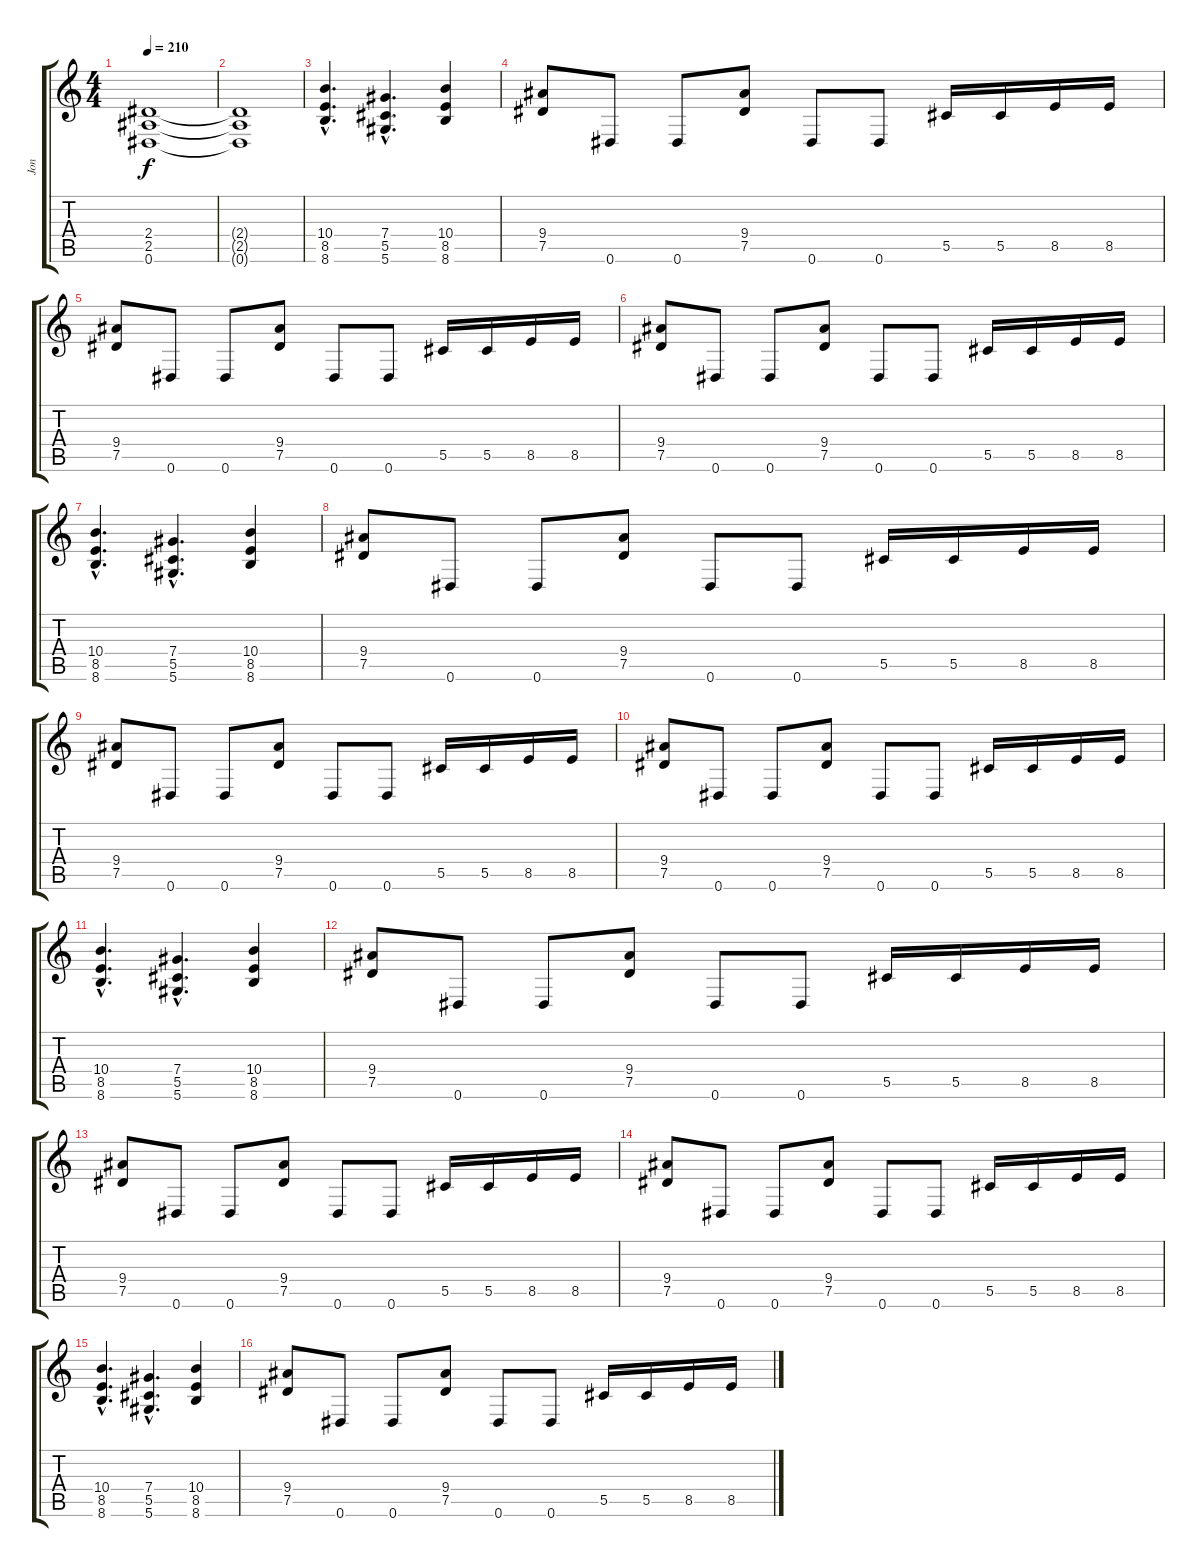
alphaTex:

\track ("Jon" "Jon") {instrument distortionguitar}
\staff {score tabs}
\tuning (Eb4 Bb3 Gb3 Db3 Ab2 Eb2) {hide}
\ts (4 4)
\tempo 210
\clef g2
\ks c
(2.4{t} 2.5{t} 0.6{t}).1{dy f} |
(2.4{t} 2.5{t} 0.6{t}).1 |
(10.4{hac} 8.5{hac} 8.6{hac}).4{d} (7.4{hac} 5.5{hac} 5.6{hac}).4{d} (10.4 8.5 8.6).4 |
(9.4 7.5).8 0.6.8 0.6.8 (9.4 7.5).8 0.6.8 0.6.8 5.5.16 5.5.16 8.5.16 8.5.16 |
(9.4 7.5).8 0.6.8 0.6.8 (9.4 7.5).8 0.6.8 0.6.8 5.5.16 5.5.16 8.5.16 8.5.16 |
(9.4 7.5).8 0.6.8 0.6.8 (9.4 7.5).8 0.6.8 0.6.8 5.5.16 5.5.16 8.5.16 8.5.16 |
(10.4{hac} 8.5{hac} 8.6{hac}).4{d} (7.4{hac} 5.5{hac} 5.6{hac}).4{d} (10.4 8.5 8.6).4 |
(9.4 7.5).8 0.6.8 0.6.8 (9.4 7.5).8 0.6.8 0.6.8 5.5.16 5.5.16 8.5.16 8.5.16 |
(9.4 7.5).8 0.6.8 0.6.8 (9.4 7.5).8 0.6.8 0.6.8 5.5.16 5.5.16 8.5.16 8.5.16 |
(9.4 7.5).8 0.6.8 0.6.8 (9.4 7.5).8 0.6.8 0.6.8 5.5.16 5.5.16 8.5.16 8.5.16 |
(10.4{hac} 8.5{hac} 8.6{hac}).4{d} (7.4{hac} 5.5{hac} 5.6{hac}).4{d} (10.4 8.5 8.6).4 |
(9.4 7.5).8 0.6.8 0.6.8 (9.4 7.5).8 0.6.8 0.6.8 5.5.16 5.5.16 8.5.16 8.5.16 |
(9.4 7.5).8 0.6.8 0.6.8 (9.4 7.5).8 0.6.8 0.6.8 5.5.16 5.5.16 8.5.16 8.5.16 |
(9.4 7.5).8 0.6.8 0.6.8 (9.4 7.5).8 0.6.8 0.6.8 5.5.16 5.5.16 8.5.16 8.5.16 |
(10.4{hac} 8.5{hac} 8.6{hac}).4{d} (7.4{hac} 5.5{hac} 5.6{hac}).4{d} (10.4 8.5 8.6).4 |
(9.4 7.5).8 0.6.8 0.6.8 (9.4 7.5).8 0.6.8 0.6.8 5.5.16 5.5.16 8.5.16 8.5.16
